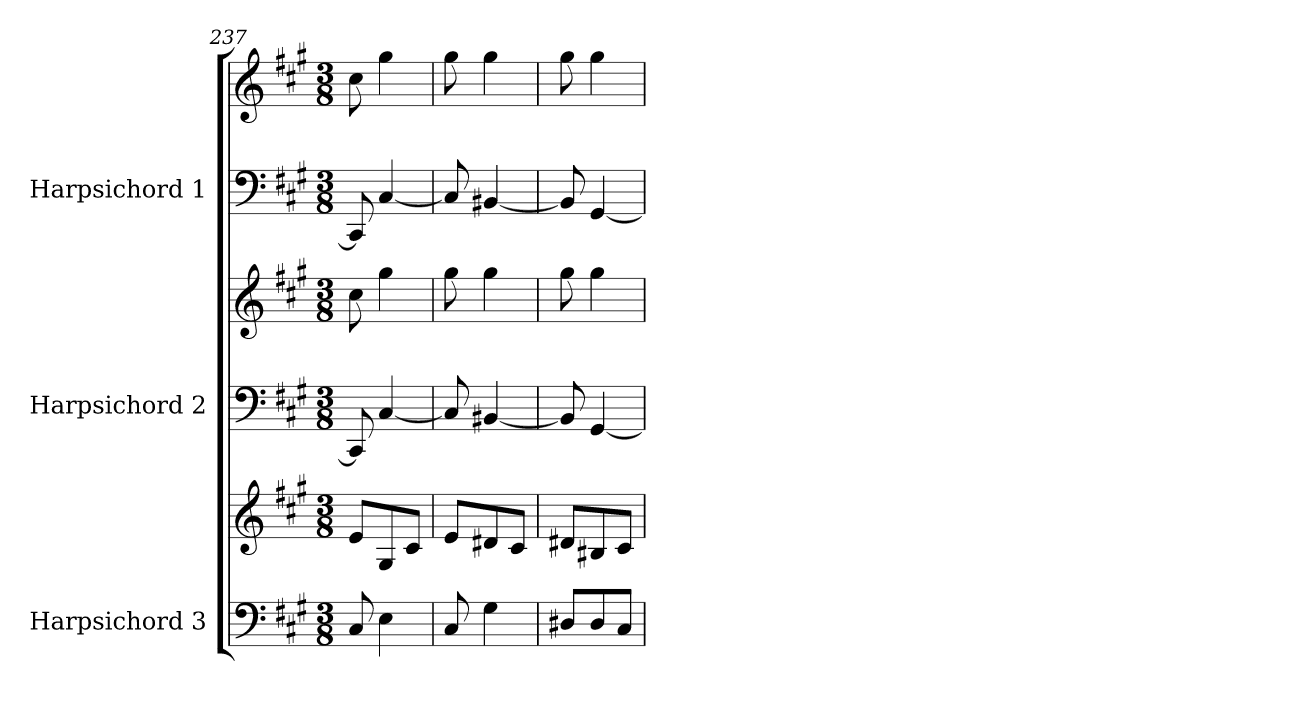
**kern	**kern	**kern	**kern	**kern	**kern
*part3	*part3	*part2	*part2	*part1	*part1
*staff6	*staff5	*staff4	*staff3	*staff2	*staff1
*I"Harpsichord 3	*	*I"Harpsichord 2	*	*I"Harpsichord 1	*
*I'Hp	*	*I'Hp	*	*I'Hp	*
*clefF4	*clefG2	*clefF4	*clefG2	*clefF4	*clefG2
*k[f#c#g#]	*k[f#c#g#]	*k[f#c#g#]	*k[f#c#g#]	*k[f#c#g#]	*k[f#c#g#]
*M3/8	*M3/8	*M3/8	*M3/8	*M3/8	*M3/8
=237	=237	=237	=237	=237	=237
8C#/	8e/L	8CC#/]	8cc#\	8CC#/]	8cc#\
4E\	8G#/	[4C#/	4gg#\	[4C#/	4gg#\
.	8c#/J	.	.	.	.
=238	=238	=238	=238	=238	=238
8C#/	8e/L	8C#/]	8gg#\	8C#/]	8gg#\
4G#\	8d#X/	[4BB#X/	4gg#\	[4BB#X/	4gg#\
.	8c#/J	.	.	.	.
=239	=239	=239	=239	=239	=239
8D#X/L	8d#X/L	8BB#/]	8gg#\	8BB#/]	8gg#\
8D#/	8B#X/	[4GG#/	4gg#\	[4GG#/	4gg#\
8C#/J	8c#/J	.	.	.	.
=	=	=	=	=	=
*-	*-	*-	*-	*-	*-
